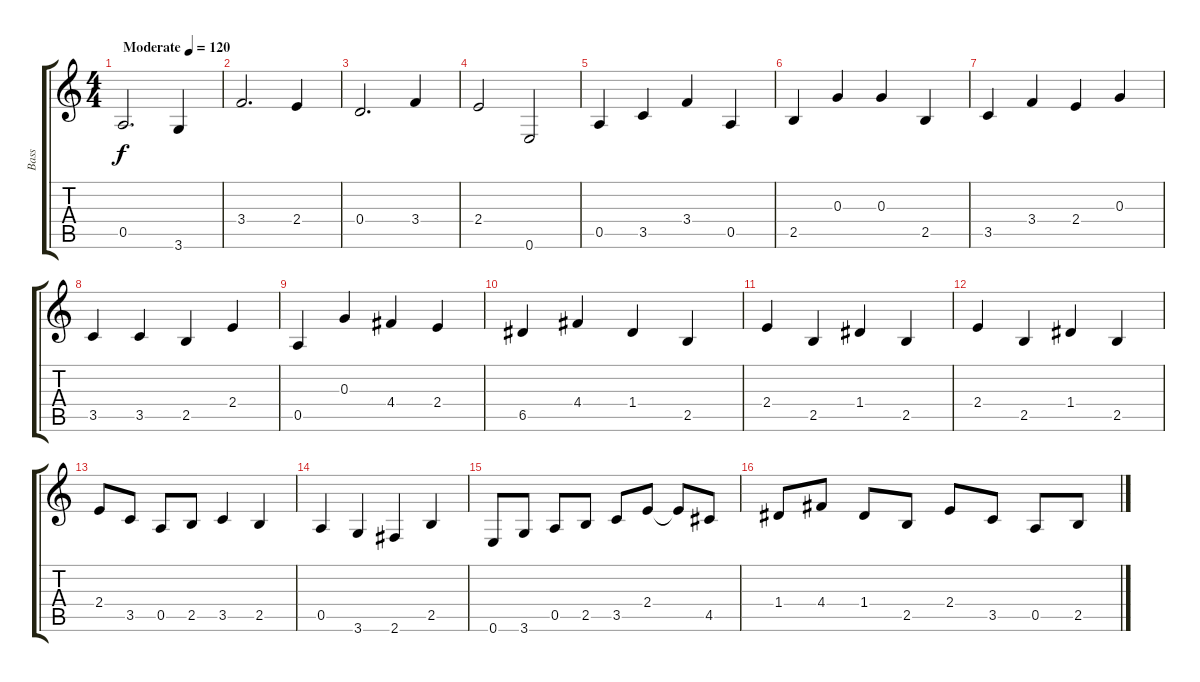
\track ("Bass" "Bass") {instrument acousticguitarsteel}
\staff {score tabs}
\tuning (E4 B3 G3 D3 A2 E2) {hide}
\ts (4 4)
\tempo (120 "Moderate")
\clef g2
\ks c
0.5.2{d dy f instrument acousticguitarsteel} 3.6.4 |
3.4.2{d} 2.4.4 |
0.4.2{d} 3.4.4 |
2.4.2 0.6.2 |
0.5.4 3.5.4 3.4.4 0.5.4 |
2.5.4 0.3.4 0.3.4 2.5.4 |
3.5.4 3.4.4 2.4.4 0.3.4 |
3.5.4 3.5.4 2.5.4 2.4.4 |
0.5.4 0.3.4 4.4.4 2.4.4 |
6.5.4 4.4.4 1.4.4 2.5.4 |
2.4.4 2.5.4 1.4.4 2.5.4 |
2.4.4 2.5.4 1.4.4 2.5.4 |
2.4.8 3.5.8 0.5.8 2.5.8 3.5.4 2.5.4 |
0.5.4 3.6.4 2.6.4 2.5.4 |
0.6.8 3.6.8 0.5.8 2.5.8 3.5.8 2.4.8 2.4{t}.8 4.5.8 |
1.4.8 4.4.8 1.4.8 2.5.8 2.4.8 3.5.8 0.5.8 2.5.8
